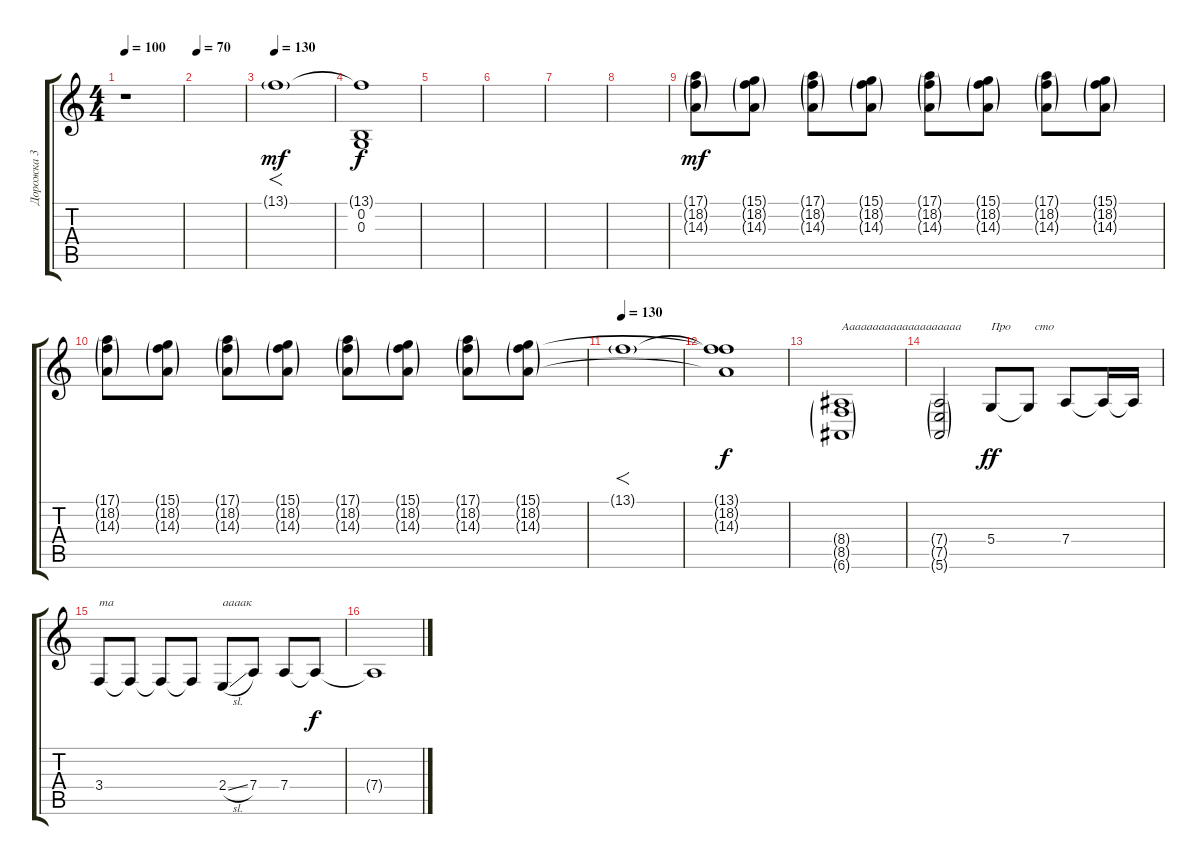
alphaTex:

\track ("Дорожка 3" "Дорожка 3") {instrument bassoon}
\staff {score tabs}
\tuning (E4 B3 G3 D3 A2 E2) {hide}
\ts (4 4)
\tempo 100
\clef g2
\ks c
r.1{dy f} |
\tempo 70
|
\tempo 130
13.1{g}.1{f dy mf} |
(13.1{t} 0.2 0.3).1{dy f} |
|
|
|
|
(17.1{g} 18.2{g} 14.3{g}).8{dy mf} (15.1{g} 18.2{g} 14.3{g}).8 (17.1{g} 18.2{g} 14.3{g}).8 (15.1{g} 18.2{g} 14.3{g}).8 (17.1{g} 18.2{g} 14.3{g}).8 (15.1{g} 18.2{g} 14.3{g}).8 (17.1{g} 18.2{g} 14.3{g}).8 (15.1{g} 18.2{g} 14.3{g}).8 |
(17.1{g} 18.2{g} 14.3{g}).8 (15.1{g} 18.2{g} 14.3{g}).8 (17.1{g} 18.2{g} 14.3{g}).8 (15.1{g} 18.2{g} 14.3{g}).8 (17.1{g} 18.2{g} 14.3{g}).8 (15.1{g} 18.2{g} 14.3{g}).8 (17.1{g} 18.2{g} 14.3{g}).8 (15.1{g} 18.2{g} 14.3{g}).8 |
\tempo 130
13.1{g}.1{f} |
(13.1{t} 18.2{t} 14.3{t}).1{dy f} |
(8.4{g} 8.5{g} 6.6{g}).1{txt "Аааааааааааааааааааа"} |
(7.4{g} 7.5{g} 5.6{g}).2 5.4.8{txt "Про        сто" dy ff} 5.4{t}.8 7.4.8 7.4{t}.16 7.4{t}.16 |
3.4.8{txt "та"} 3.4{t}.8 3.4{t}.8 3.4{t}.8 2.4{sl}.8{txt "аааак"} 7.4.8 7.4.8 7.4{t}.8{dy f} |
7.4{t}.1
